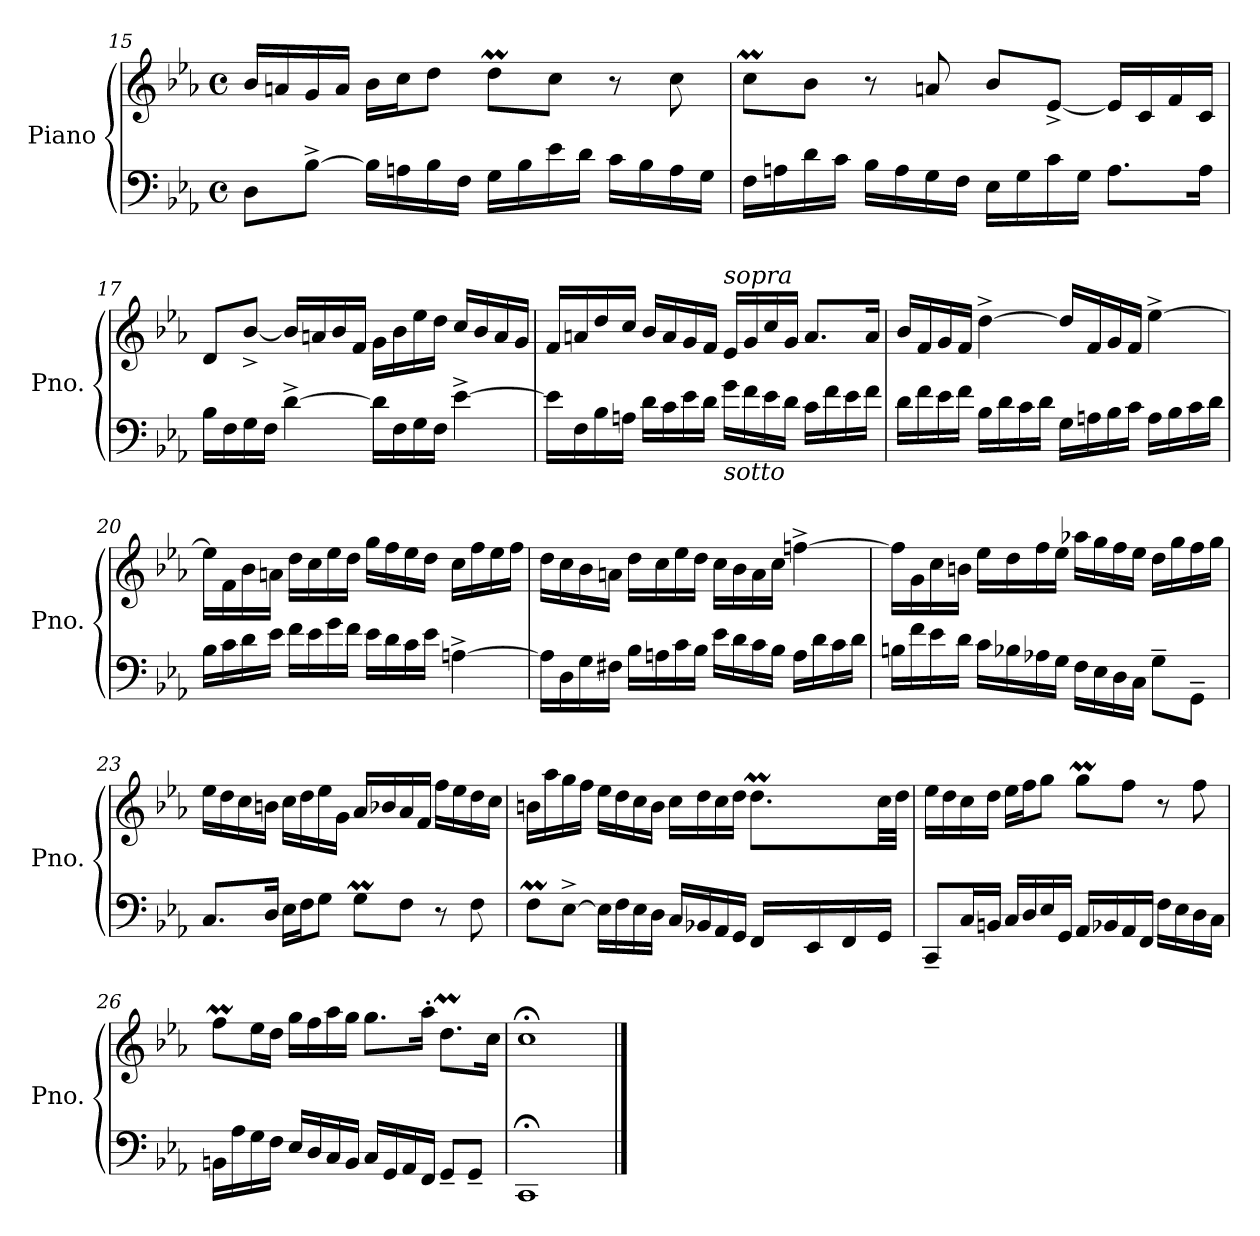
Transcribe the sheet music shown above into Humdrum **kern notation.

**kern	**kern
*part1	*part1
*staff2	*staff1
*I"Piano	*
*I'Pno.	*
!!LO:LB:g=z
*clefF4	*clefG2
*k[b-e-a-]	*k[b-e-a-]
*M4/4	*M4/4
*met(c)	*met(c)
=15	=15
8D\L	16b-/LL
.	16an/
[8B-^\J	16g/
.	16a/JJ
16B-\LL]	16b-\LL
16An\	16cc\J
16B-\	8dd\J
16F\JJ	.
16G\LL	8ddm\L
16B-\	.
16e-\	8cc\J
16d\JJ	.
16c\LL	8r
16B-\	.
16A\	8cc\
16G\JJ	.
=16	=16
16F\LL	8ccM\L
16An\	.
16d\	8b-\J
16c\JJ	.
16B-\LL	8r
16A\	.
16G\	8an/
16F\JJ	.
16E-\LL	8b-/L
16G\	.
16c\	[8e-^/J
16G\JJ	.
8.A\L	16e-/LL]
.	16c/
.	16f/
16A\Jk	16c/JJ
!!LO:LB:g=z
=17	=17
16B-\LL	8d/L
16F\	.
16G\	[8b-^/J
16F\JJ	.
[4d^\	16b-/LL]
.	16an/
.	16b-/
.	16f/JJ
16d\LL]	16g\LL
16F\	16b-\
16G\	16ee-\
16F\JJ	16dd\JJ
[4e-^\	16cc/LL
.	16b-/
.	16a/
.	16g/JJ
=18	=18
16e-\LL]	16f/LL
16F\	16an/
16B-\	16dd/
16An\JJ	16cc/JJ
16d\LL	16b-/LL
16c\	16a/
16e-\	16g/
16d\JJ	16f/JJ
!	!LO:TX:a:i:t=sopra
!LO:TX:b:i:t=sotto	!
16g\LL	16e-/LL
16f\	16g/
16e-\	16cc/
16d\JJ	16g/JJ
16c\LL	8.a/L
16f\	.
16e-\	.
16f\JJ	16a/Jk
!!LO:LB:g=z
=19	=19
16d\LL	16b-/LL
16f\	16f/
16e-\	16g/
16f\JJ	16f/JJ
16B-\LL	[4dd^\
16d\	.
16c\	.
16d\JJ	.
16G\LL	16dd/LL]
16An\	16f/
16B-\	16g/
16c\JJ	16f/JJ
16A\LL	[4ee-^\
16B-\	.
16c\	.
16d\JJ	.
=20	=20
16B-\LL	16ee-\LL]
16c\	16f\
16d\	16b-\
16e-\JJ	16an\JJ
16f\LL	16dd\LL
16e-\	16cc\
16g\	16ee-\
16f\JJ	16dd\JJ
16e-\LL	16gg\LL
16d\	16ff\
16c\	16ee-\
16e-\JJ	16dd\JJ
[4An^\	16cc\LL
.	16ff\
.	16ee-\
.	16ff\JJ
!!LO:LB:g=z
=21	=21
16An\LL]	16dd\LL
16D\	16cc\
16G\	16b-\
16F#X\JJ	16an\JJ
16B-\LL	16dd\LL
16A\	16cc\
16c\	16ee-\
16B-\JJ	16dd\JJ
16e-\LL	16cc\LL
16d\	16b-\
16c\	16a\
16B-\JJ	16cc\JJ
16A\LL	[4ffn^\
16d\	.
16c\	.
16d\JJ	.
=22	=22
16Bn\LL	16ff\LL]
16f\	16g\
16e-\	16cc\
16d\JJ	16bn\JJ
16c\LL	16ee-\LL
16B-X\	16dd\
16A-X\	16ff\
16G\JJ	16ee-\JJ
16F\LL	16aa-X\LL
16E-\	16gg\
16D\	16ff\
16C\JJ	16ee-\JJ
8G~\L	16dd\LL
.	16gg\
8GG~\J	16ff\
.	16gg\JJ
!!LO:LB:g=z
=23	=23
8.C/L	16ee-\LL
.	16dd\
.	16cc\
16D/Jk	16bn\JJ
16E-\LL	16cc\LL
16F\J	16dd\
8G\J	16ee-\
.	16g\JJ
8Gm\L	16a-/LL
.	16b-X/
8F\J	16a-/
.	16f/JJ
8r	16ff\LL
.	16ee-\
8F\	16dd\
.	16cc\JJ
=24	=24
*	*^
8FM\L	16bn\LL	2.ryy
.	16aa-\	.
[8E-^\J	16gg\	.
.	16ff\JJ	.
16E-\LL]	16ee-\LL	.
16F\	16dd\	.
16E-\	16cc\	.
16D\JJ	16b\JJ	.
16C/LL	16cc\LL	.
16BB-X/	16dd\	.
16AA-/	16cc\	.
16GG/JJ	16dd\JJ	.
*	*tremolo	*
16FF/LL	8.ddm\L	32ee-\yyLLL
.	.	32dd\yy
16EE-/	.	32ee-\yy
.	.	32dd\yyJJJ
*	*Xtremolo	*
16FF/	.	32ee-\LLyy
.	.	32dd\JJJyy
16GG/JJ	32cc\LL	16ryy
.	32dd\JJJ	.
*	*v	*v
!!LO:LB:g=z
=25	=25
8CC~/L	16ee-\LL
.	16dd\
16C/L	16cc\
16BBn/JJ	16dd\JJ
16C/LL	16ee-\LL
16D/	16ff\J
16E-/	8gg\J
16GG/JJ	.
16AA-/LL	8ggm\L
16BB-X/	.
16AA-/	8ff\J
16FF/JJ	.
16F\LL	8r
16E-\	.
16D\	8ff\
16C\JJ	.
=26	=26
16BBn\LL	8ffM\L
16A-\	.
16G\	16ee-\L
16F\JJ	16dd\JJ
16E-/LL	16gg\LL
16D/	16ff\
16C/	16aa-\
16BB/JJ	16gg\JJ
16C/LL	8.gg\L
16GG/	.
16AA-/	.
16FF/JJ	16aa-'\Jk
8GG~/L	8.ddm\L
8GG~/J	.
.	16cc\Jk
=27	=27
1CC;<	1cc;<
==	==
*-	*-
